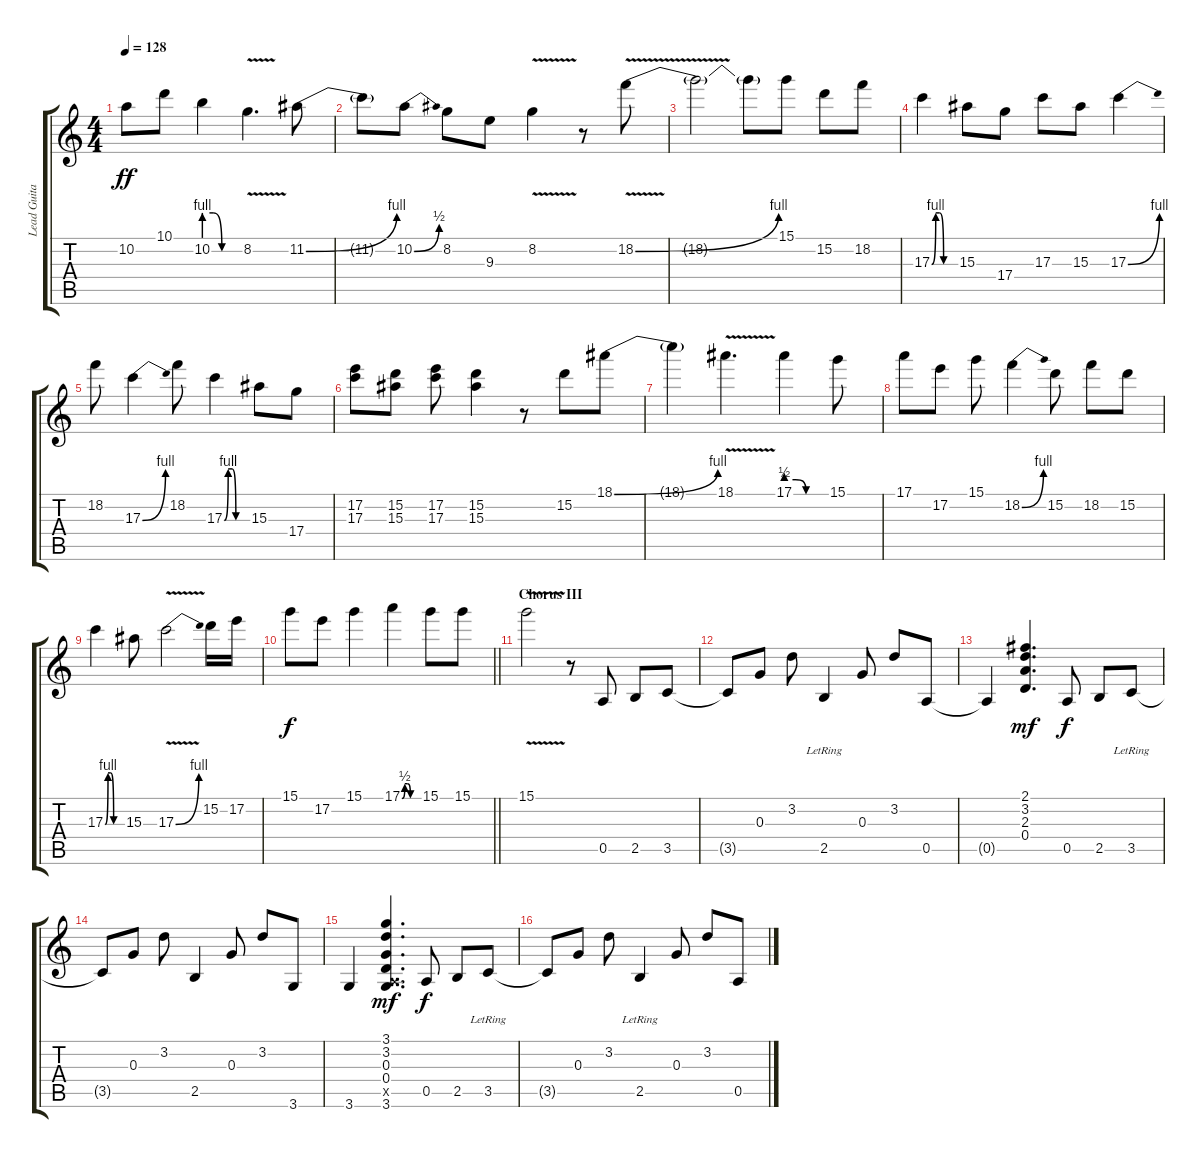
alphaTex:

\track ("Lead Guitar" "Lead Guita") {instrument overdrivenguitar}
\staff {score tabs}
\tuning (E4 B3 G3 D3 A2 E2) {hide}
\ts (4 4)
\tempo 128
\clef g2
\ks c
10.2{t}.8{dy ff} 10.1.8 10.2{be (custom 0 4 15 4 30 0 60 0)}.4 8.2{v}.4{d} 11.2{be (bend 0 0 60 4)}.8 |
11.2{t}.8 10.2{be (bend 0 0 60 2)}.8 8.2.8 9.3.8 8.2{v}.4 r.8 18.2{be (bend 0 0 60 4) v}.8 |
18.2{t}.2 18.2{t}.8 15.1.8 15.2.8 18.2.8 |
17.3{be (custom 0 0 10 4 20 4 30 0 60 0)}.4 15.3.8 17.4.8 17.3.8 15.3.8 17.3{be (bend 0 0 60 4)}.4 |
18.2.8 17.3{be (bend 0 0 60 4)}.4 18.2.8 17.3{be (custom 0 0 10 4 20 4 30 0 60 0)}.4 15.3.8 17.4.8 |
(17.2 17.3).8 (15.2 15.3).8 (17.2 17.3).8 (15.2 15.3).4 r.8 15.2.8 18.1{be (bend 0 0 60 4)}.8 |
18.1{t}.4 18.1{v}.4{d} 17.1{be (custom 0 2 15 2 30 0 60 0)}.4 15.1.8 |
17.1.8 17.2.8 15.1.8 18.2{be (bend 0 0 60 4)}.4 15.2.8 18.2.8 15.2.8 |
17.3{be (custom 0 0 10 4 20 4 30 0 60 0)}.4 15.3.8 17.3{be (bend 0 0 60 4) v}.2 15.2.16 17.2.16 |
\barLineRight lightlight
15.1.8{dy f} 17.2.8 15.1.4 17.1{be (custom 0 0 10 2 20 2 30 0 60 0)}.4 15.1.8 15.1.8 |
\section ("" "Chorus III")
15.1{v}.2 r.8 0.5.8 2.5.8 3.5.8 |
3.5{t}.8 0.3.8 3.2.8 2.5{lr}.4 0.3.8 3.2.8 0.5.8 |
0.5{t}.4 (2.1 3.2 2.3 0.4).4{d dy mf} 0.5.8{dy f} 2.5.8 3.5{lr}.8 |
3.5{t}.8 0.3.8 3.2.8 2.5.4 0.3.8 3.2.8 3.6.8 |
3.6.4 (3.1 3.2 0.3 0.4 0.5{x} 3.6).4{d dy mf} 0.5.8{dy f} 2.5.8 3.5{lr}.8 |
3.5{t}.8 0.3.8 3.2.8 2.5{lr}.4 0.3.8 3.2.8 0.5.8
